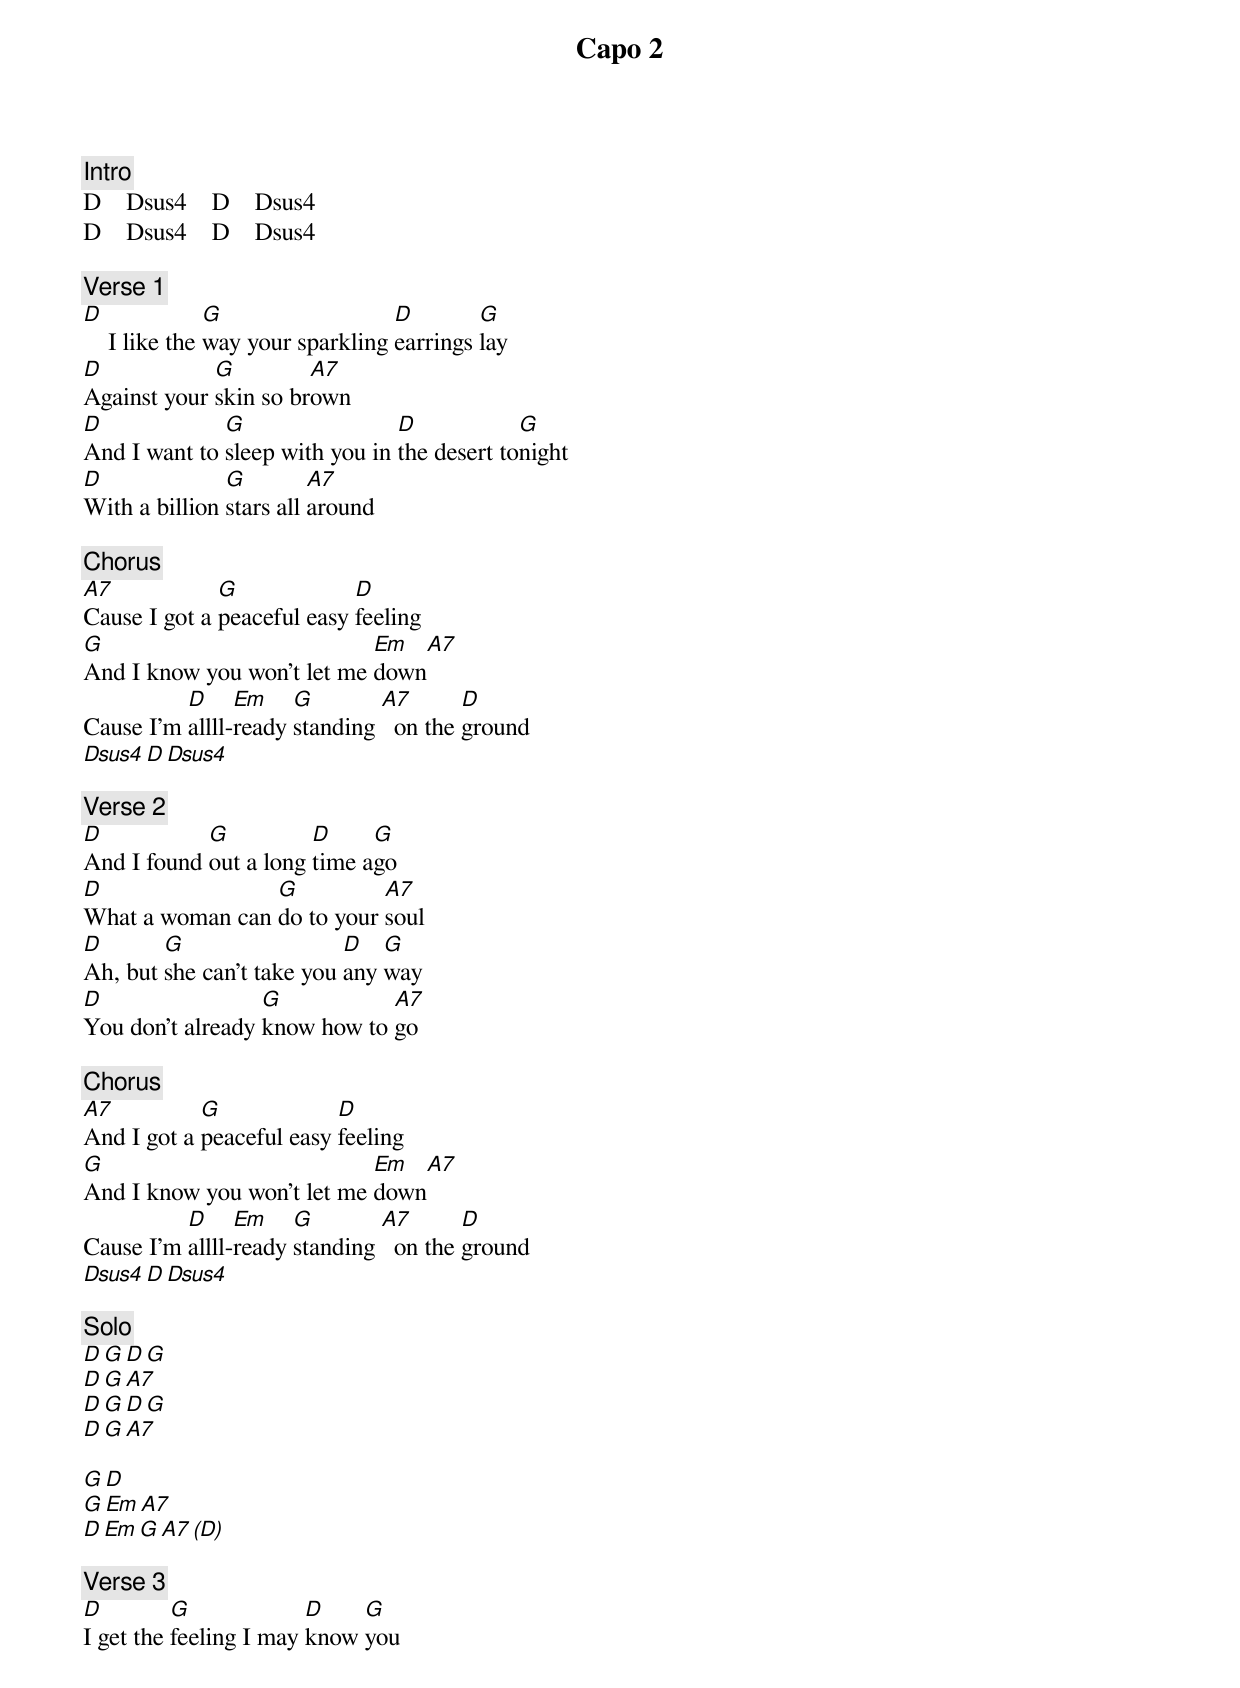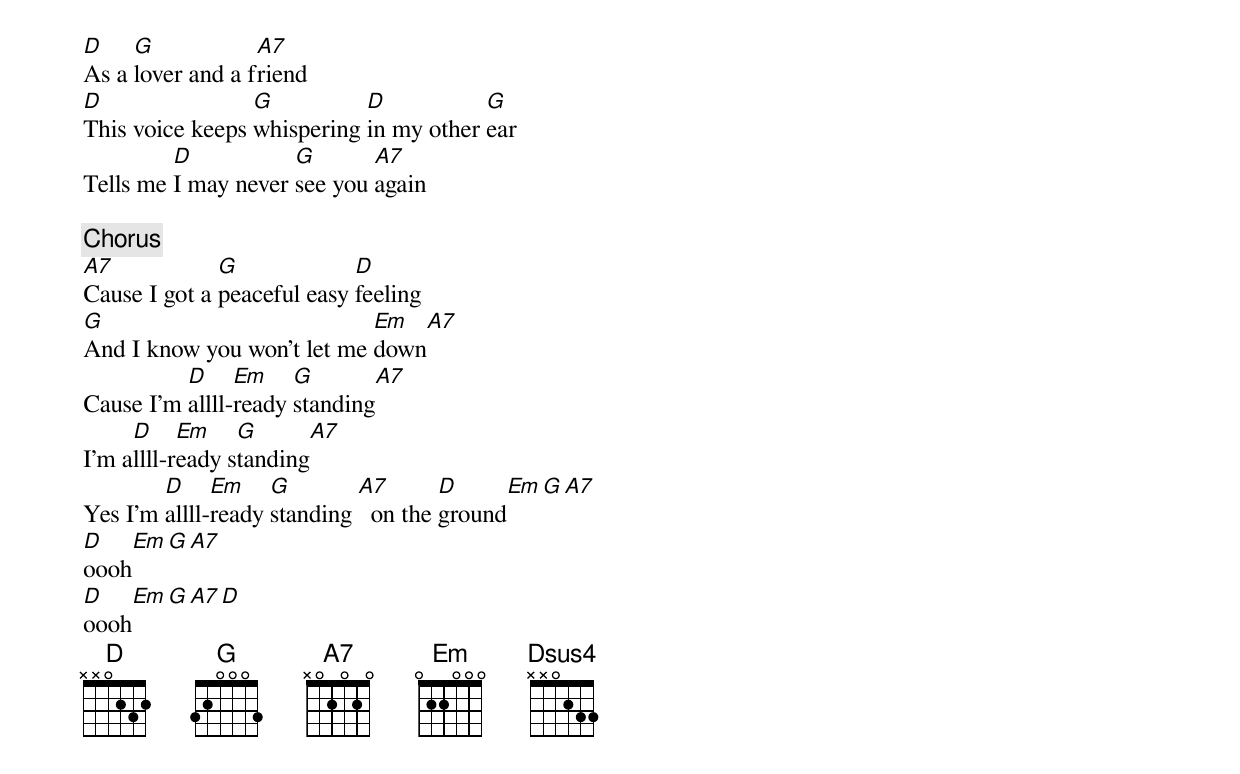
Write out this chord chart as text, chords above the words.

Capo 2

[Intro]
D    Dsus4    D    Dsus4
D    Dsus4    D    Dsus4

[Verse 1]
D              G                  D        G
    I like the way your sparkling earrings lay
D            G         A7
Against your skin so brown
D             G                 D            G
And I want to sleep with you in the desert tonight
D              G         A7
With a billion stars all around

[Chorus]
A7            G             D
Cause I got a peaceful easy feeling
G                           Em     A7
And I know you won't let me down
          D     Em    G        A7       D
Cause I'm allll-ready standing   on the ground
Dsus4    D    Dsus4

[Verse 2]
D           G          D     G
And I found out a long time ago
D                G          A7
What a woman can do to your soul
D       G                  D   G
Ah, but she can't take you any way
D                 G           A7
You don't already know how to go

[Chorus]
A7          G             D
And I got a peaceful easy feeling
G                           Em     A7
And I know you won't let me down
          D     Em    G        A7       D
Cause I'm allll-ready standing   on the ground
Dsus4    D    Dsus4

[Solo]
D   G   D  G
D   G   A7
D   G   D  G
D   G   A7

G       D
G       Em  A7
D   Em  G   A7  (D)

[Verse 3]
D         G             D    G
I get the feeling I may know you
D    G            A7
As a lover and a friend
D                G          D           G
This voice keeps whispering in my other ear
         D           G       A7
Tells me I may never see you again

[Chorus]
A7            G             D
Cause I got a peaceful easy feeling
G                           Em     A7
And I know you won't let me down
          D     Em    G        A7
Cause I'm allll-ready standing
     D     Em    G        A7
I'm allll-ready standing
        D     Em    G        A7       D        Em  G  A7
Yes I'm allll-ready standing   on the ground
D     Em   G   A7
oooh
D     Em   G   A7  D
oooh
